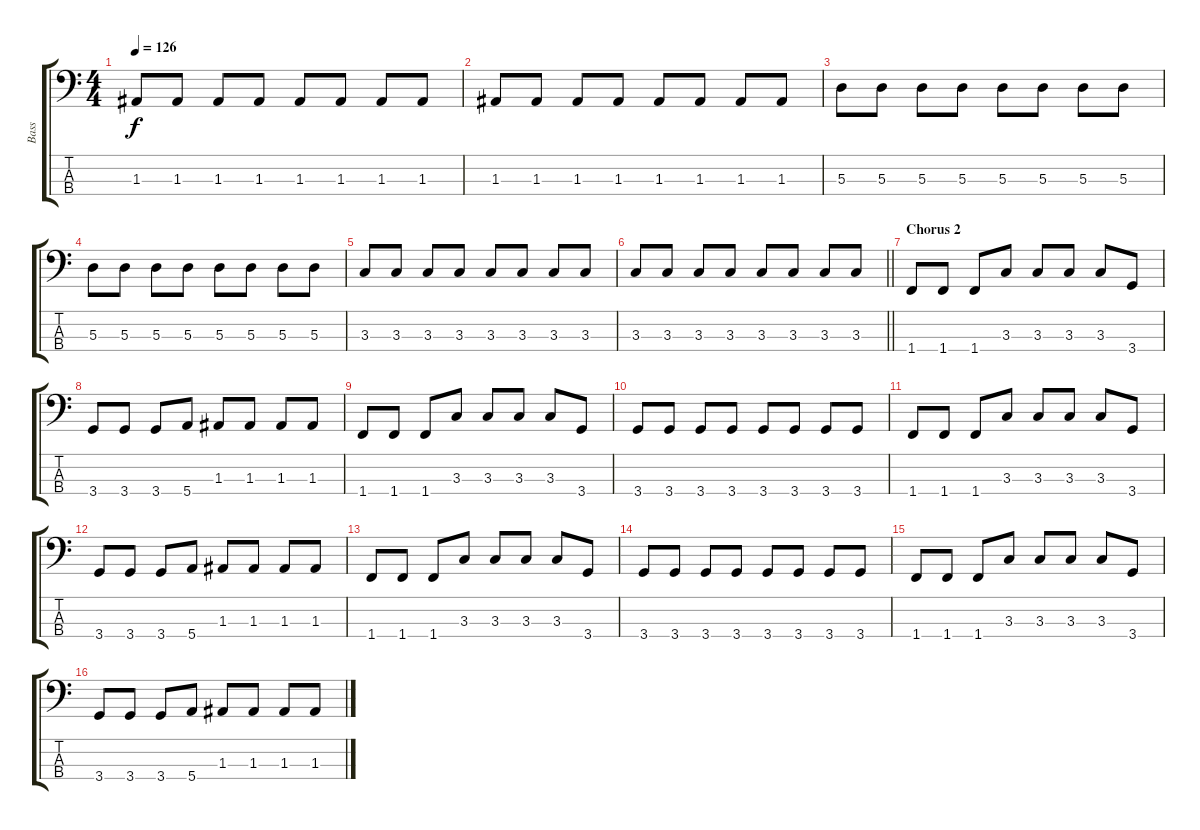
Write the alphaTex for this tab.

\track ("Bass" "Bass") {instrument electricbasspick}
\staff {score tabs}
\tuning (G2 D2 A1 E1) {hide}
\ts (4 4)
\tempo 126
\clef f4
\ks c
1.3.8{dy f} 1.3.8 1.3.8 1.3.8 1.3.8 1.3.8 1.3.8 1.3.8 |
1.3.8 1.3.8 1.3.8 1.3.8 1.3.8 1.3.8 1.3.8 1.3.8 |
5.3.8 5.3.8 5.3.8 5.3.8 5.3.8 5.3.8 5.3.8 5.3.8 |
5.3.8 5.3.8 5.3.8 5.3.8 5.3.8 5.3.8 5.3.8 5.3.8 |
3.3.8 3.3.8 3.3.8 3.3.8 3.3.8 3.3.8 3.3.8 3.3.8 |
\barLineRight lightlight
3.3.8 3.3.8 3.3.8 3.3.8 3.3.8 3.3.8 3.3.8 3.3.8 |
\section ("" "Chorus 2")
1.4.8 1.4.8 1.4.8 3.3.8 3.3.8 3.3.8 3.3.8 3.4.8 |
3.4.8 3.4.8 3.4.8 5.4.8 1.3.8 1.3.8 1.3.8 1.3.8 |
1.4.8 1.4.8 1.4.8 3.3.8 3.3.8 3.3.8 3.3.8 3.4.8 |
3.4.8 3.4.8 3.4.8 3.4.8 3.4.8 3.4.8 3.4.8 3.4.8 |
1.4.8 1.4.8 1.4.8 3.3.8 3.3.8 3.3.8 3.3.8 3.4.8 |
3.4.8 3.4.8 3.4.8 5.4.8 1.3.8 1.3.8 1.3.8 1.3.8 |
1.4.8 1.4.8 1.4.8 3.3.8 3.3.8 3.3.8 3.3.8 3.4.8 |
3.4.8 3.4.8 3.4.8 3.4.8 3.4.8 3.4.8 3.4.8 3.4.8 |
1.4.8 1.4.8 1.4.8 3.3.8 3.3.8 3.3.8 3.3.8 3.4.8 |
3.4.8 3.4.8 3.4.8 5.4.8 1.3.8 1.3.8 1.3.8 1.3.8
